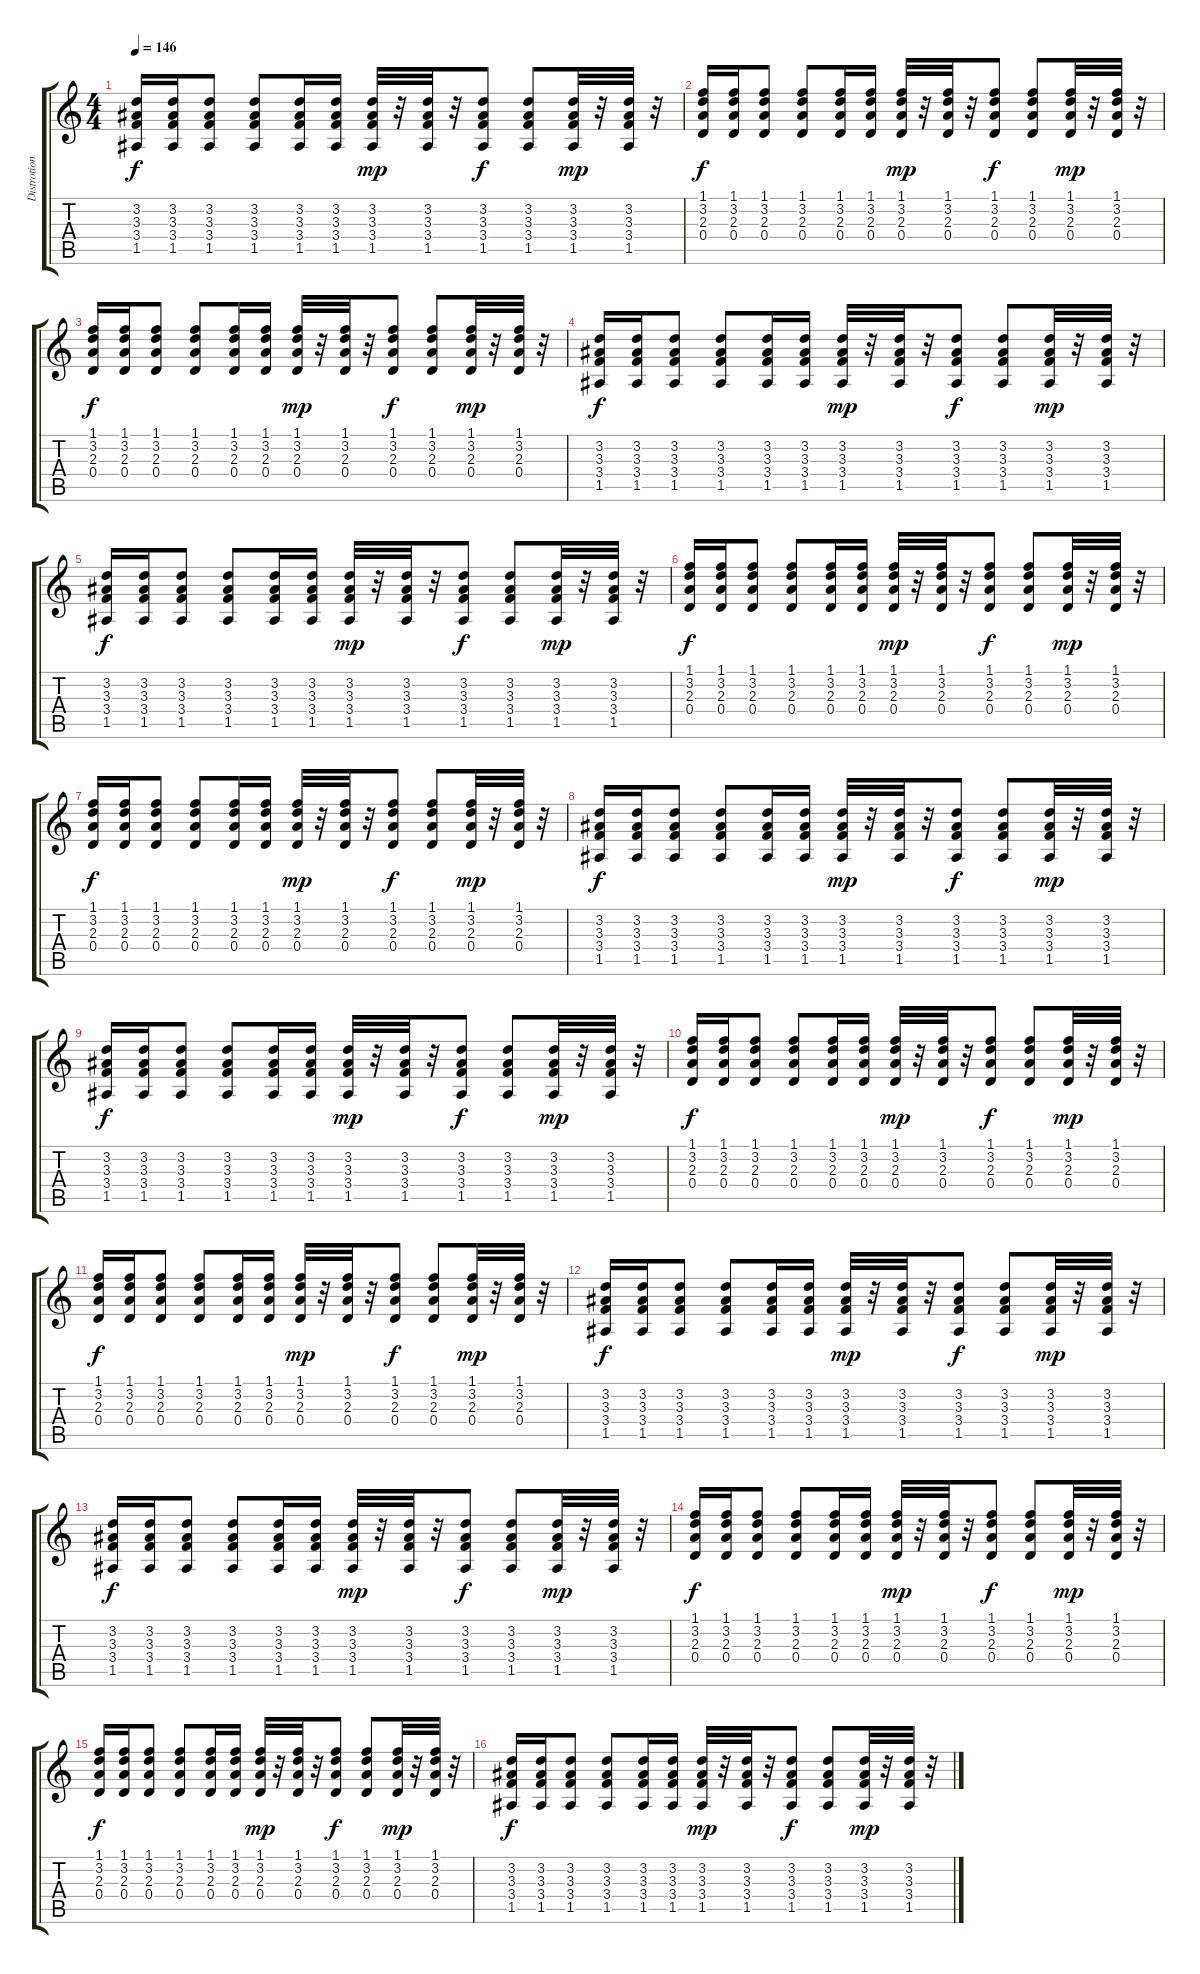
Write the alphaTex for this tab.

\track ("Distrotion Guitar" "Distrotion") {instrument distortionguitar}
\staff {score tabs}
\tuning (E4 B3 G3 D3 A2 E2) {hide}
\ts (4 4)
\tempo 146
\clef g2
\ks c
(3.2 3.3 3.4 1.5).16{dy f} (3.2 3.3 3.4 1.5).16 (3.2 3.3 3.4 1.5).8 (3.2 3.3 3.4 1.5).8 (3.2 3.3 3.4 1.5).16 (3.2 3.3 3.4 1.5).16 (3.2 3.3 3.4 1.5).32{dy mp} r.32 (3.2 3.3 3.4 1.5).32 r.32 (3.2 3.3 3.4 1.5).8{dy f} (3.2 3.3 3.4 1.5).8 (3.2 3.3 3.4 1.5).32{dy mp} r.32 (3.2 3.3 3.4 1.5).32 r.32 |
(1.1 3.2 2.3 0.4).16{dy f} (1.1 3.2 2.3 0.4).16 (1.1 3.2 2.3 0.4).8 (1.1 3.2 2.3 0.4).8 (1.1 3.2 2.3 0.4).16 (1.1 3.2 2.3 0.4).16 (1.1 3.2 2.3 0.4).32{dy mp} r.32 (1.1 3.2 2.3 0.4).32 r.32 (1.1 3.2 2.3 0.4).8{dy f} (1.1 3.2 2.3 0.4).8 (1.1 3.2 2.3 0.4).32{dy mp} r.32 (1.1 3.2 2.3 0.4).32 r.32 |
(1.1 3.2 2.3 0.4).16{dy f} (1.1 3.2 2.3 0.4).16 (1.1 3.2 2.3 0.4).8 (1.1 3.2 2.3 0.4).8 (1.1 3.2 2.3 0.4).16 (1.1 3.2 2.3 0.4).16 (1.1 3.2 2.3 0.4).32{dy mp} r.32 (1.1 3.2 2.3 0.4).32 r.32 (1.1 3.2 2.3 0.4).8{dy f} (1.1 3.2 2.3 0.4).8 (1.1 3.2 2.3 0.4).32{dy mp} r.32 (1.1 3.2 2.3 0.4).32 r.32 |
(3.2 3.3 3.4 1.5).16{dy f} (3.2 3.3 3.4 1.5).16 (3.2 3.3 3.4 1.5).8 (3.2 3.3 3.4 1.5).8 (3.2 3.3 3.4 1.5).16 (3.2 3.3 3.4 1.5).16 (3.2 3.3 3.4 1.5).32{dy mp} r.32 (3.2 3.3 3.4 1.5).32 r.32 (3.2 3.3 3.4 1.5).8{dy f} (3.2 3.3 3.4 1.5).8 (3.2 3.3 3.4 1.5).32{dy mp} r.32 (3.2 3.3 3.4 1.5).32 r.32 |
(3.2 3.3 3.4 1.5).16{dy f} (3.2 3.3 3.4 1.5).16 (3.2 3.3 3.4 1.5).8 (3.2 3.3 3.4 1.5).8 (3.2 3.3 3.4 1.5).16 (3.2 3.3 3.4 1.5).16 (3.2 3.3 3.4 1.5).32{dy mp} r.32 (3.2 3.3 3.4 1.5).32 r.32 (3.2 3.3 3.4 1.5).8{dy f} (3.2 3.3 3.4 1.5).8 (3.2 3.3 3.4 1.5).32{dy mp} r.32 (3.2 3.3 3.4 1.5).32 r.32 |
(1.1 3.2 2.3 0.4).16{dy f} (1.1 3.2 2.3 0.4).16 (1.1 3.2 2.3 0.4).8 (1.1 3.2 2.3 0.4).8 (1.1 3.2 2.3 0.4).16 (1.1 3.2 2.3 0.4).16 (1.1 3.2 2.3 0.4).32{dy mp} r.32 (1.1 3.2 2.3 0.4).32 r.32 (1.1 3.2 2.3 0.4).8{dy f} (1.1 3.2 2.3 0.4).8 (1.1 3.2 2.3 0.4).32{dy mp} r.32 (1.1 3.2 2.3 0.4).32 r.32 |
(1.1 3.2 2.3 0.4).16{dy f} (1.1 3.2 2.3 0.4).16 (1.1 3.2 2.3 0.4).8 (1.1 3.2 2.3 0.4).8 (1.1 3.2 2.3 0.4).16 (1.1 3.2 2.3 0.4).16 (1.1 3.2 2.3 0.4).32{dy mp} r.32 (1.1 3.2 2.3 0.4).32 r.32 (1.1 3.2 2.3 0.4).8{dy f} (1.1 3.2 2.3 0.4).8 (1.1 3.2 2.3 0.4).32{dy mp} r.32 (1.1 3.2 2.3 0.4).32 r.32 |
(3.2 3.3 3.4 1.5).16{dy f} (3.2 3.3 3.4 1.5).16 (3.2 3.3 3.4 1.5).8 (3.2 3.3 3.4 1.5).8 (3.2 3.3 3.4 1.5).16 (3.2 3.3 3.4 1.5).16 (3.2 3.3 3.4 1.5).32{dy mp} r.32 (3.2 3.3 3.4 1.5).32 r.32 (3.2 3.3 3.4 1.5).8{dy f} (3.2 3.3 3.4 1.5).8 (3.2 3.3 3.4 1.5).32{dy mp} r.32 (3.2 3.3 3.4 1.5).32 r.32 |
(3.2 3.3 3.4 1.5).16{dy f} (3.2 3.3 3.4 1.5).16 (3.2 3.3 3.4 1.5).8 (3.2 3.3 3.4 1.5).8 (3.2 3.3 3.4 1.5).16 (3.2 3.3 3.4 1.5).16 (3.2 3.3 3.4 1.5).32{dy mp} r.32 (3.2 3.3 3.4 1.5).32 r.32 (3.2 3.3 3.4 1.5).8{dy f} (3.2 3.3 3.4 1.5).8 (3.2 3.3 3.4 1.5).32{dy mp} r.32 (3.2 3.3 3.4 1.5).32 r.32 |
(1.1 3.2 2.3 0.4).16{dy f} (1.1 3.2 2.3 0.4).16 (1.1 3.2 2.3 0.4).8 (1.1 3.2 2.3 0.4).8 (1.1 3.2 2.3 0.4).16 (1.1 3.2 2.3 0.4).16 (1.1 3.2 2.3 0.4).32{dy mp} r.32 (1.1 3.2 2.3 0.4).32 r.32 (1.1 3.2 2.3 0.4).8{dy f} (1.1 3.2 2.3 0.4).8 (1.1 3.2 2.3 0.4).32{dy mp} r.32 (1.1 3.2 2.3 0.4).32 r.32 |
(1.1 3.2 2.3 0.4).16{dy f} (1.1 3.2 2.3 0.4).16 (1.1 3.2 2.3 0.4).8 (1.1 3.2 2.3 0.4).8 (1.1 3.2 2.3 0.4).16 (1.1 3.2 2.3 0.4).16 (1.1 3.2 2.3 0.4).32{dy mp} r.32 (1.1 3.2 2.3 0.4).32 r.32 (1.1 3.2 2.3 0.4).8{dy f} (1.1 3.2 2.3 0.4).8 (1.1 3.2 2.3 0.4).32{dy mp} r.32 (1.1 3.2 2.3 0.4).32 r.32 |
(3.2 3.3 3.4 1.5).16{dy f} (3.2 3.3 3.4 1.5).16 (3.2 3.3 3.4 1.5).8 (3.2 3.3 3.4 1.5).8 (3.2 3.3 3.4 1.5).16 (3.2 3.3 3.4 1.5).16 (3.2 3.3 3.4 1.5).32{dy mp} r.32 (3.2 3.3 3.4 1.5).32 r.32 (3.2 3.3 3.4 1.5).8{dy f} (3.2 3.3 3.4 1.5).8 (3.2 3.3 3.4 1.5).32{dy mp} r.32 (3.2 3.3 3.4 1.5).32 r.32 |
(3.2 3.3 3.4 1.5).16{dy f} (3.2 3.3 3.4 1.5).16 (3.2 3.3 3.4 1.5).8 (3.2 3.3 3.4 1.5).8 (3.2 3.3 3.4 1.5).16 (3.2 3.3 3.4 1.5).16 (3.2 3.3 3.4 1.5).32{dy mp} r.32 (3.2 3.3 3.4 1.5).32 r.32 (3.2 3.3 3.4 1.5).8{dy f} (3.2 3.3 3.4 1.5).8 (3.2 3.3 3.4 1.5).32{dy mp} r.32 (3.2 3.3 3.4 1.5).32 r.32 |
(1.1 3.2 2.3 0.4).16{dy f} (1.1 3.2 2.3 0.4).16 (1.1 3.2 2.3 0.4).8 (1.1 3.2 2.3 0.4).8 (1.1 3.2 2.3 0.4).16 (1.1 3.2 2.3 0.4).16 (1.1 3.2 2.3 0.4).32{dy mp} r.32 (1.1 3.2 2.3 0.4).32 r.32 (1.1 3.2 2.3 0.4).8{dy f} (1.1 3.2 2.3 0.4).8 (1.1 3.2 2.3 0.4).32{dy mp} r.32 (1.1 3.2 2.3 0.4).32 r.32 |
(1.1 3.2 2.3 0.4).16{dy f} (1.1 3.2 2.3 0.4).16 (1.1 3.2 2.3 0.4).8 (1.1 3.2 2.3 0.4).8 (1.1 3.2 2.3 0.4).16 (1.1 3.2 2.3 0.4).16 (1.1 3.2 2.3 0.4).32{dy mp} r.32 (1.1 3.2 2.3 0.4).32 r.32 (1.1 3.2 2.3 0.4).8{dy f} (1.1 3.2 2.3 0.4).8 (1.1 3.2 2.3 0.4).32{dy mp} r.32 (1.1 3.2 2.3 0.4).32 r.32 |
(3.2 3.3 3.4 1.5).16{dy f} (3.2 3.3 3.4 1.5).16 (3.2 3.3 3.4 1.5).8 (3.2 3.3 3.4 1.5).8 (3.2 3.3 3.4 1.5).16 (3.2 3.3 3.4 1.5).16 (3.2 3.3 3.4 1.5).32{dy mp} r.32 (3.2 3.3 3.4 1.5).32 r.32 (3.2 3.3 3.4 1.5).8{dy f} (3.2 3.3 3.4 1.5).8 (3.2 3.3 3.4 1.5).32{dy mp} r.32 (3.2 3.3 3.4 1.5).32 r.32
